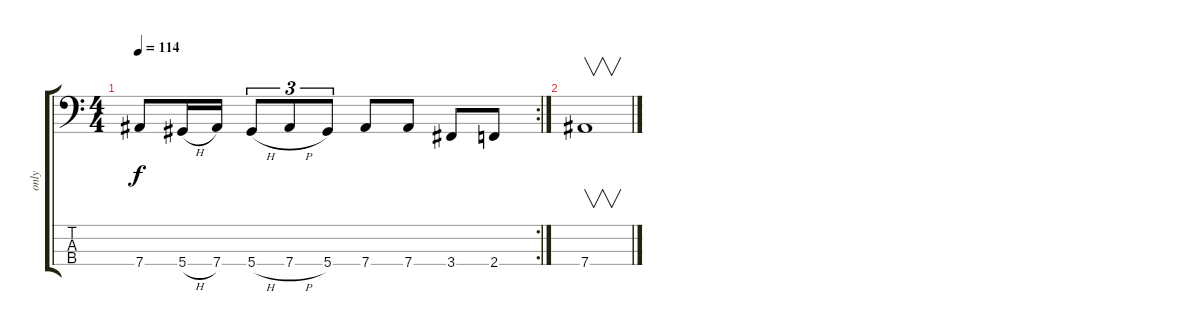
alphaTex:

\track ("only" "only") {instrument electricbassfinger}
\staff {score tabs}
\tuning (Gb2 Db2 Ab1 Eb1) {hide}
\rc 2
\ts (4 4)
\tempo 114
\clef f4
\ks c
7.4.8{dy f} 5.4{h}.16 7.4.16 5.4{h}.8{tu (3 2)} 7.4{h}.8{tu (3 2)} 5.4.8{tu (3 2)} 7.4.8 7.4.8 3.4.8 2.4.8 |
7.4.1{v}
